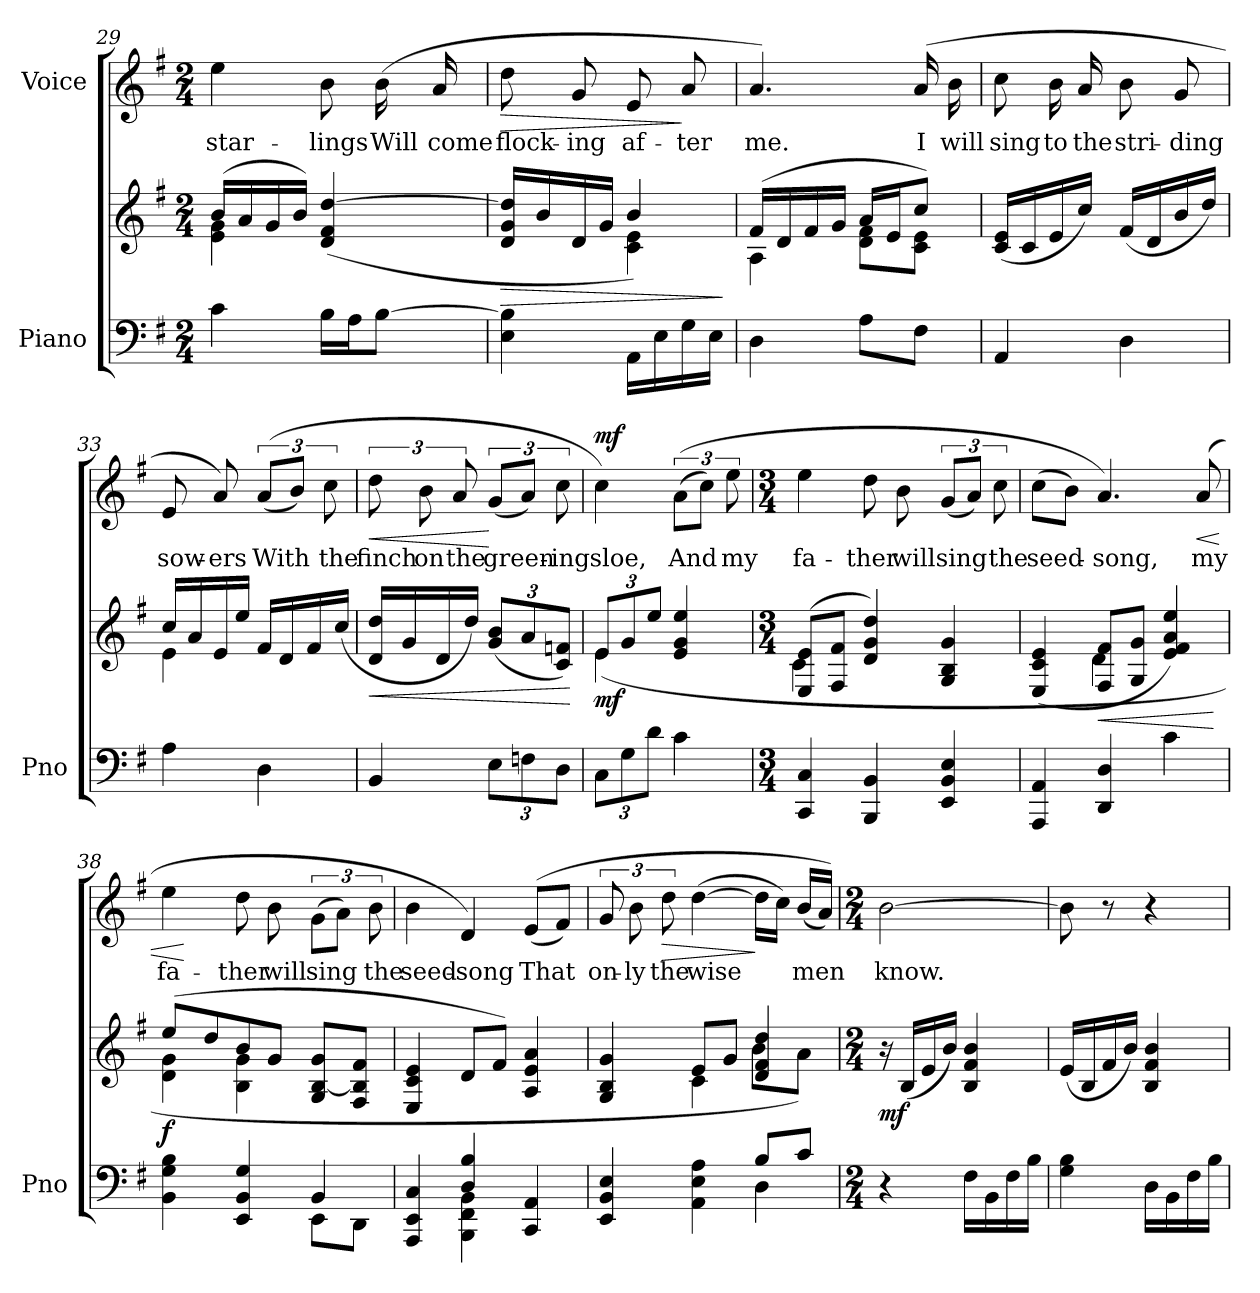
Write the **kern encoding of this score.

**kern	**kern	**dynam	**kern	**text	**dynam
*part2	*part2	*part2	*part1	*part1	*part1
*staff3	*staff2	*staff2/3	*staff1	*staff1	*staff1
*I"Piano	*	*	*I"Voice	*	*
*I'Pno	*	*	*	*	*
*clefF4	*clefG2	*	*clefG2	*	*
*k[f#]	*k[f#]	*	*k[f#]	*	*
*M2/4	*M2/4	*	*M2/4	*	*
=29	=29	=29	=29	=29	=29
*	*^	*	*	*	*
4c\	(>16b/LL	4e\ 4g\	.	4ee\	star-	.
.	16a/	.	.	.	.	.
.	16g/	.	.	.	.	.
.	16b/JJ)	.	.	.	.	.
16B\LL	(>4d/ 4f#/ [4dd/	4ryy	.	8b\	-lings	.
16A\J	.	.	.	.	.	.
[8B\J	.	.	.	(16b\	Will	.
.	.	.	.	16a/	come	.
=30	=30	=30	=30	=30	=30	=30
!	!	!	!LO:HP:b	!	!	!LO:HP:b
4E\ 4B\]	16d/ 16g/ 16dd/]LL	4ryy	>	8dd\	flock-	>
.	16b/	.	.	.	.	.
.	16d/	.	.	8g/	-ing	.
.	16g/JJ	.	.	.	.	.
16AA\LL	4b/)	4c\ 4e\	.	8e/	af-	.
16E\	.	.	.	.	.	.
16G\	.	.	.	8a/	-ter	]
16E\JJ	.	.	.	.	.	.
*	*v	*v	*	*	*	*
.	.	]	.	.	.
=31	=31	=31	=31	=31	=31
*	*^	*	*	*	*
4D\	(>16f#/LL	4A\	.	4.a/)	me.	.
.	16d/	.	.	.	.	.
.	16f#/	.	.	.	.	.
.	16g/JJ	.	.	.	.	.
8A\L	16a/LL	8d\ 8f#\L	.	.	.	.
.	16e/J	.	.	.	.	.
8F#\J	8cc/J)	8c\ 8e\J	.	(16a/	I	.
.	.	.	.	16b\	will	.
*	*v	*v	*	*	*	*
=32	=32	=32	=32	=32	=32
4AA/	(16c/ 16e/LL	.	8cc\	sing	.
.	16c/	.	.	.	.
.	16e/	.	16b\	to	.
.	16cc/JJ)	.	16a/	the	.
4D\	(16f#/LL	.	8b\	stri-	.
.	16d/	.	.	.	.
.	16b/	.	8g/	-ding	.
.	16dd/JJ)	.	.	.	.
=33	=33	=33	=33	=33	=33
*	*^	*	*	*	*
4A\	16cc/LL	(4e\	.	8e/	sow-	.
.	16a/	.	.	.	.	.
.	16e/	.	.	8a/)	-ers	.
.	16ee/JJ	.	.	.	.	.
4D\	16f#/LL	4ryy	.	((12a/L	With	.
.	16d/	.	.	.	.	.
.	.	.	.	12b/J)	.	.
.	16f#/	.	.	.	.	.
.	.	.	.	12cc\	the	.
.	(16cc/JJ	.	.	.	.	.
*	*v	*v	*	*	*	*
=34	=34	=34	=34	=34	=34
!	!	!LO:HP:b	!	!	!LO:HP:b
4BB/	16d/ 16dd/LL	<	12dd\	finch	<
.	16g/	.	.	.	.
.	.	.	12b\	on	.
.	16d/	.	.	.	.
.	.	.	12a/	the	.
.	16dd/JJ)	.	.	.	.
*	*Xbrackettup	*	*	*	*
12E\L	(12g/ 12b/L	.	(12g/L	green-	[
12Fn\	12a/	.	12a/J)	.	.
12D\J	12c/ 12fn/J)	.	12cc\	-ing	.
.	.	[	.	.	.
=35	=35	=35	=35	=35	=35
*	*brackettup	*	*	*	*
*	*^	*	*	*	*
!	!	!	!LO:DY:b	!	!	!LO:DY:b
12C\L	12e/L	(4e\	mf	4cc\)	sloe,	mf
12G\	12g/	.	.	.	.	.
12d\J)	(12ee/J	.	.	.	.	.
4c\	4e/ 4g/ 4ee/	4ryy	.	((12a\L	And	.
.	.	.	.	12cc\J)	.	.
.	.	.	.	12ee\	my	.
=36	=36	=36	=36	=36	=36	=36
*M3/4	*M3/4	*	*	*M3/4	*	*
4CC/ 4C/	(8E/ 8e/L	4c\	.	4ee\	fa-	.
.	8F#/ 8f#/J	.	.	.	.	.
4BBB/ 4BB/	4d/ 4g/ 4dd/)	2ryy	.	8dd\	-ther	.
.	.	.	.	8b\	will	.
4EE/ 4BB/ 4E/	4G/ 4B/ 4g/	.	.	(12g/L	sing	.
.	.	.	.	12a/J)	.	.
.	.	.	.	12cc\	the	.
=37	=37	=37	=37	=37	=37	=37
4AAA/ 4AA/	(>4E/ 4c/ 4e/	4ryy	.	(8cc\L	seed-	.
.	.	.	.	8b\J)	.	.
!	!	!	!LO:HP:b	!	!	!
4DD/ 4D/	8F#/ 8f#/L	4d\	<	4.a/)	-song,	.
.	8G/ 8g/J	.	.	.	.	.
4c\	4e/ 4f#/ 4a/ 4ee/)	4ryy	.	.	.	.
!	!	!	!	!	!	!LO:HP:b
.	.	.	.	(8a/	my	<
*	*v	*v	*	*	*	*
.	.	[	.	.	.
=38	=38	=38	=38	=38	=38
*^	*^	*	*^	*	*
!	!	!	!	!LO:DY:b	!	!	!	!
4BB\ 4G\ 4B\	2ryy	(8ee/L	4d\ 4g\	f	4ee\	16ryy	fa-	.
.	.	.	.	.	.	16ryy	.	[
.	.	8dd/	.	.	.	8ryy	.	.
4EE/ 4BB/ 4G/	.	8b/	4B\ 4g\	.	8dd\	4ryy	-ther	.
.	.	8g/J	.	.	8b\	.	will	.
4BB/	8EE\L	8G/ [<8B/ 8g/L	4ryy	.	(12g\L	4ryy	sing	.
.	.	.	.	.	12a\J)	.	.	.
.	8DD\J	8F#/ 8B/] 8f#/J	.	.	.	.	.	.
.	.	.	.	.	12b\	.	the	.
*	*	*v	*v	*	*	*	*	*
*	*	*	*	*v	*v	*	*
=39	=39	=39	=39	=39	=39	=39
4AAA/ 4EE/ 4C/	4ryy	4E/ 4c/ 4e/	.	4b\	seed-	.
4D/ 4B/	4BBB\ 4FF#\ 4BB\	8d/L	.	4d/)	-song	.
.	.	8f#/J)	.	.	.	.
4CC/ 4AA/	4ryy	4A/ 4e/ 4a/	.	((8e/L	That	.
.	.	.	.	8f#/J)	.	.
=40	=40	=40	=40	=40	=40	=40
*	*	*^	*	*	*	*
4EE/ 4BB/ 4E/	2ryy	4G/ 4B/ 4g/	8ryy	.	12g/	on-	.
.	.	.	.	.	12b\	-ly	.
.	.	.	8ryy	.	.	.	.
!	!	!	!	!	!	!	!LO:HP:b
.	.	.	.	.	12dd\	the	>
4AA\ 4E\ 4A\	.	(8e/L	4c\	.	([4dd\	wise	.
.	.	8g/J	.	.	.	.	.
8B/L	4D\	4d/ 4f#/ 4dd/	8b\L	.	16dd\LL]	.	]
.	.	.	.	.	16cc\JJ)	.	.
8c/J	.	.	8a\J)	.	(16b/LL	men	.
.	.	.	.	.	16a/JJ))	.	.
*v	*v	*	*	*	*	*	*
*	*v	*v	*	*	*	*
=41	=41	=41	=41	=41	=41
*M2/4	*M2/4	*	*M2/4	*	*
!	!	!LO:DY:b	!	!	!
4r	16r	mf	[2b\	know.	.
.	(16B/LL	.	.	.	.
.	16e/	.	.	.	.
.	16b/JJ)	.	.	.	.
16F#\LL	4B/ 4f#/ 4b/	.	.	.	.
16BB\	.	.	.	.	.
16F#\	.	.	.	.	.
16B\JJ	.	.	.	.	.
=42	=42	=42	=42	=42	=42
4G\ 4B\	(16e/LL	.	8b\]	.	.
.	16B/	.	.	.	.
.	16f#/	.	8r	.	.
.	16b/JJ)	.	.	.	.
16D\LL	4B/ 4f#/ 4b/	.	4r	.	.
16BB\	.	.	.	.	.
16F#\	.	.	.	.	.
16B\JJ	.	.	.	.	.
=	=	=	=	=	=
*-	*-	*-	*-	*-	*-
